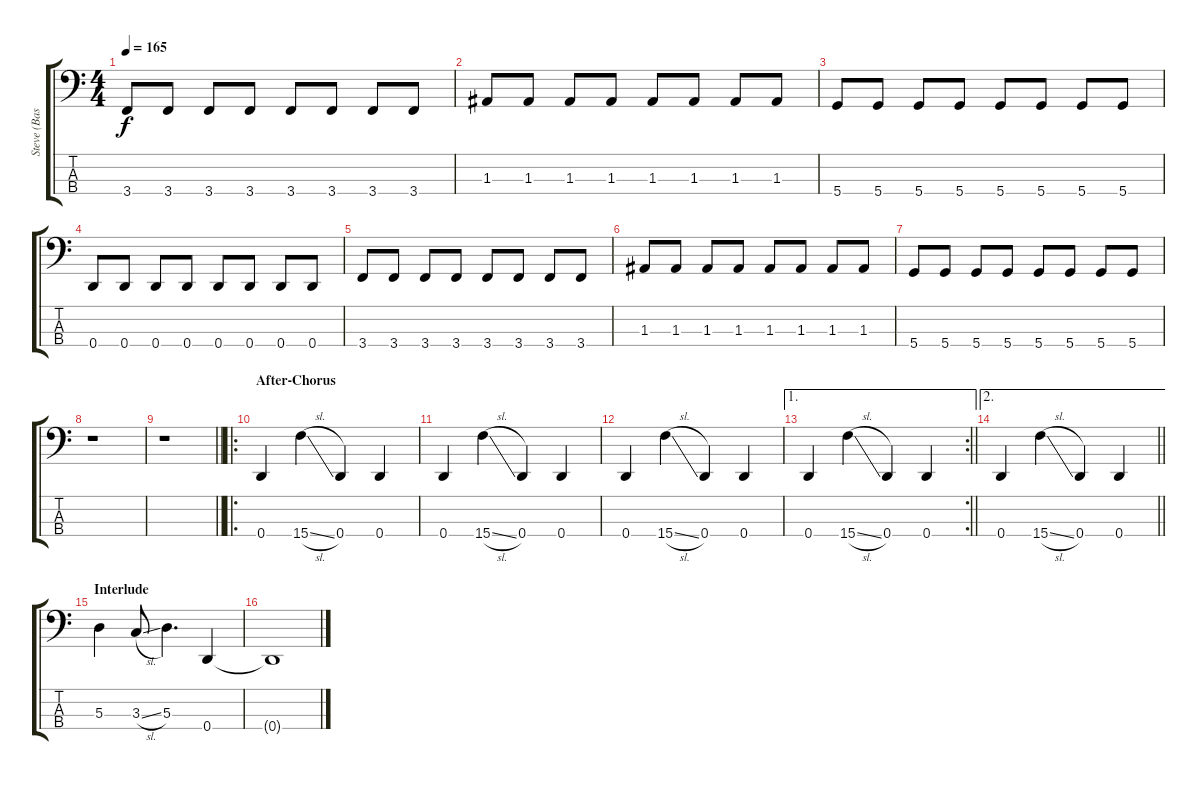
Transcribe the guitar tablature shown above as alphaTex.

\track ("Steve (Bass)" "Steve (Bas") {instrument slapbass1}
\staff {score tabs}
\tuning (G2 D2 A1 D1) {hide}
\ts (4 4)
\tempo 165
\clef f4
\ks c
3.4.8{dy f} 3.4.8 3.4.8 3.4.8 3.4.8 3.4.8 3.4.8 3.4.8 |
1.3.8 1.3.8 1.3.8 1.3.8 1.3.8 1.3.8 1.3.8 1.3.8 |
5.4.8 5.4.8 5.4.8 5.4.8 5.4.8 5.4.8 5.4.8 5.4.8 |
0.4.8 0.4.8 0.4.8 0.4.8 0.4.8 0.4.8 0.4.8 0.4.8 |
3.4.8 3.4.8 3.4.8 3.4.8 3.4.8 3.4.8 3.4.8 3.4.8 |
1.3.8 1.3.8 1.3.8 1.3.8 1.3.8 1.3.8 1.3.8 1.3.8 |
5.4.8 5.4.8 5.4.8 5.4.8 5.4.8 5.4.8 5.4.8 5.4.8 |
r.1 |
\barLineRight lightlight
r.1 |
\ro
\section ("" "After-Chorus")
0.4.4 15.4{sl}.4 0.4.4 0.4.4 |
0.4.4 15.4{sl}.4 0.4.4 0.4.4 |
0.4.4 15.4{sl}.4 0.4.4 0.4.4 |
\ae 1
\rc 2
\barLineRight lightlight
0.4.4 15.4{sl}.4 0.4.4 0.4.4 |
\ae 2
\barLineRight lightlight
0.4.4 15.4{sl}.4 0.4.4 0.4.4 |
\section ("" "Interlude")
5.3.4 3.3{sl}.8 5.3.4{d} 0.4.4 |
0.4{t}.1
